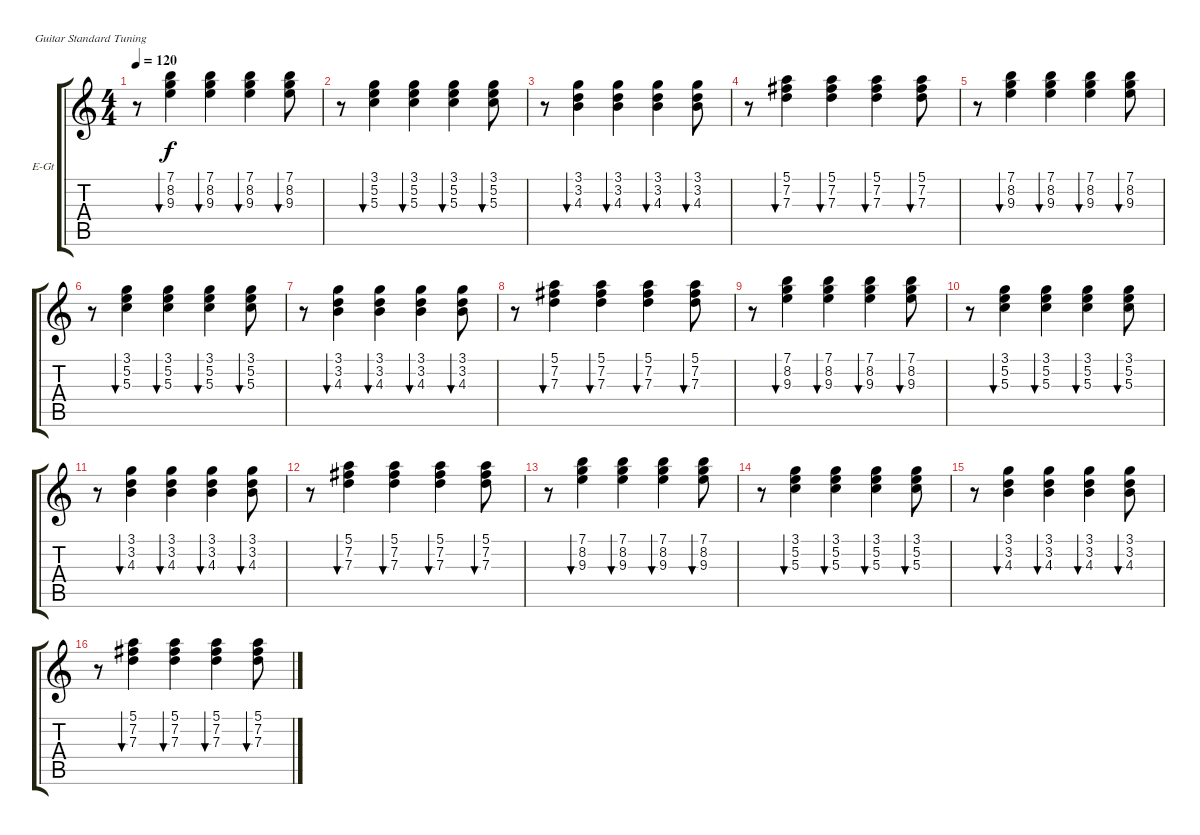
\defaultSystemsLayout 4
\bracketExtendMode groupsimilarinstruments
\firstSystemTrackNameOrientation horizontal
\otherSystemsTrackNameOrientation horizontal
\track ("Rythm Gt" "E-Gt") {instrument electricguitarclean}
\staff {score tabs}
\tuning (E4 B3 G3 D3 A2 E2)
\ts (4 4)
\tempo 120
\clef g2
\ks c
r.8{dy f} (7.1 8.2 9.3).4{bu 30} (7.1 8.2 9.3).4{bu 30} (7.1 8.2 9.3).4{bu 30} (7.1 8.2 9.3).8{bu 30} |
r.8 (3.1 5.2 5.3).4{bu 30} (3.1 5.2 5.3).4{bu 30} (3.1 5.2 5.3).4{bu 30} (3.1 5.2 5.3).8{bu 30} |
r.8 (3.1 3.2 4.3).4{bu 30} (3.1 3.2 4.3).4{bu 30} (3.1 3.2 4.3).4{bu 30} (3.1 3.2 4.3).8{bu 30} |
r.8 (5.1 7.2 7.3).4{bu 30} (5.1 7.2 7.3).4{bu 30} (5.1 7.2 7.3).4{bu 30} (5.1 7.2 7.3).8{bu 30} |
r.8 (7.1 8.2 9.3).4{bu 30} (7.1 8.2 9.3).4{bu 30} (7.1 8.2 9.3).4{bu 30} (7.1 8.2 9.3).8{bu 30} |
r.8 (3.1 5.2 5.3).4{bu 30} (3.1 5.2 5.3).4{bu 30} (3.1 5.2 5.3).4{bu 30} (3.1 5.2 5.3).8{bu 30} |
r.8 (3.1 3.2 4.3).4{bu 30} (3.1 3.2 4.3).4{bu 30} (3.1 3.2 4.3).4{bu 30} (3.1 3.2 4.3).8{bu 30} |
r.8 (5.1 7.2 7.3).4{bu 30} (5.1 7.2 7.3).4{bu 30} (5.1 7.2 7.3).4{bu 30} (5.1 7.2 7.3).8{bu 30} |
r.8 (7.1 8.2 9.3).4{bu 30} (7.1 8.2 9.3).4{bu 30} (7.1 8.2 9.3).4{bu 30} (7.1 8.2 9.3).8{bu 30} |
r.8 (3.1 5.2 5.3).4{bu 30} (3.1 5.2 5.3).4{bu 30} (3.1 5.2 5.3).4{bu 30} (3.1 5.2 5.3).8{bu 30} |
r.8 (3.1 3.2 4.3).4{bu 30} (3.1 3.2 4.3).4{bu 30} (3.1 3.2 4.3).4{bu 30} (3.1 3.2 4.3).8{bu 30} |
r.8 (5.1 7.2 7.3).4{bu 30} (5.1 7.2 7.3).4{bu 30} (5.1 7.2 7.3).4{bu 30} (5.1 7.2 7.3).8{bu 30} |
r.8 (7.1 8.2 9.3).4{bu 30} (7.1 8.2 9.3).4{bu 30} (7.1 8.2 9.3).4{bu 30} (7.1 8.2 9.3).8{bu 30} |
r.8 (3.1 5.2 5.3).4{bu 30} (3.1 5.2 5.3).4{bu 30} (3.1 5.2 5.3).4{bu 30} (3.1 5.2 5.3).8{bu 30} |
r.8 (3.1 3.2 4.3).4{bu 30} (3.1 3.2 4.3).4{bu 30} (3.1 3.2 4.3).4{bu 30} (3.1 3.2 4.3).8{bu 30} |
r.8 (5.1 7.2 7.3).4{bu 30} (5.1 7.2 7.3).4{bu 30} (5.1 7.2 7.3).4{bu 30} (5.1 7.2 7.3).8{bu 30}
